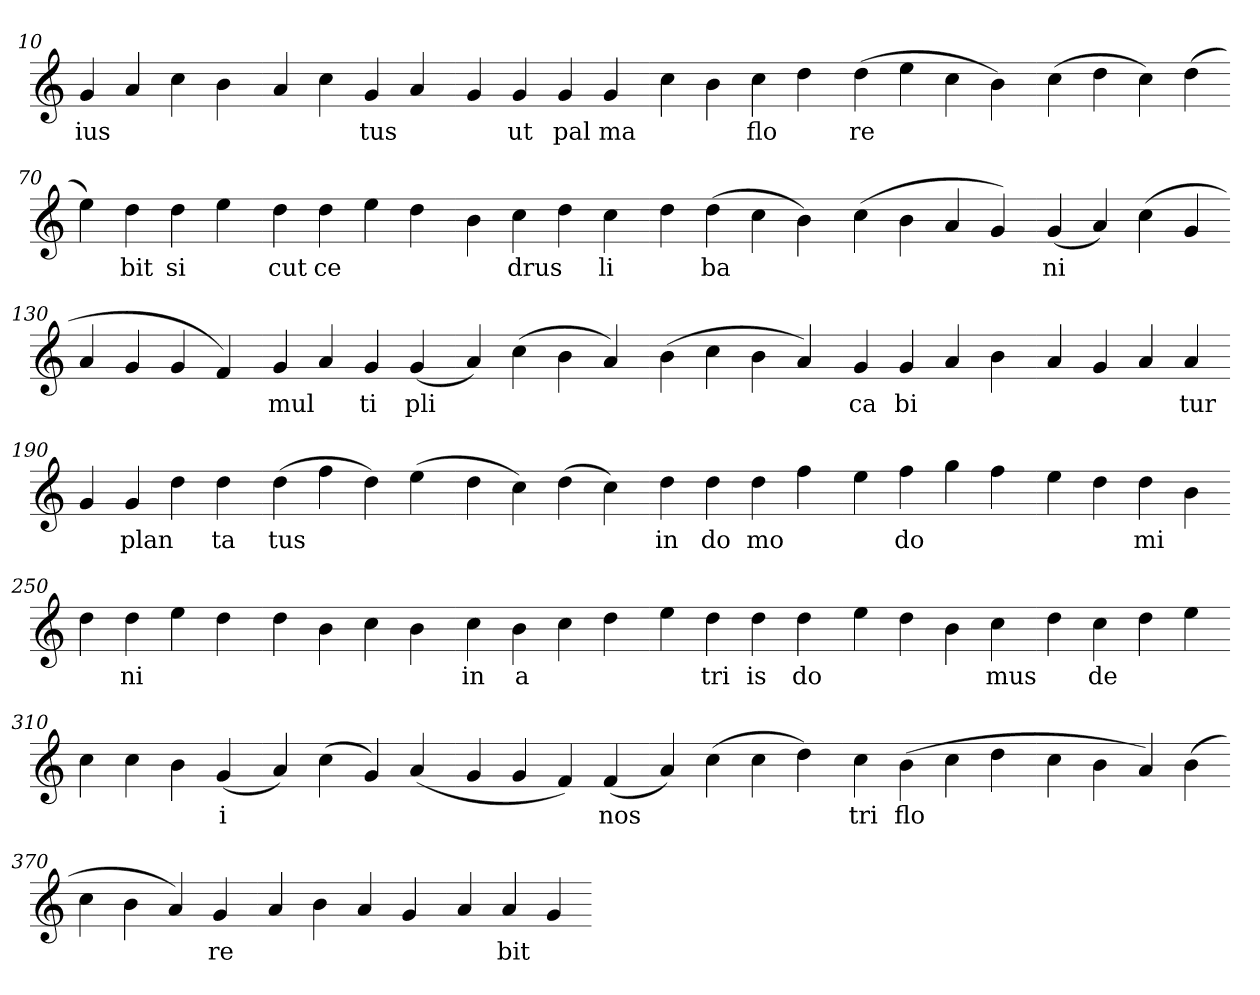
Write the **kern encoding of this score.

**kern	**text
*part1	*part1
*staff1	*staff1
*clefG2	*
=10.	=10.
4g	ius
4a	.
4cc	.
4b	.
=20.-	=20.-
4a	.
4cc	.
4g	tus
4a	.
=30.-	=30.-
4g	.
4g	ut
4g	pal
4g	ma
=40.-	=40.-
4cc	.
4b	.
4cc	flo
4dd	.
=50.-	=50.-
(>4dd	re
4ee	.
4cc	.
4b)	.
=60.-	=60.-
(>4cc	.
4dd	.
4cc)	.
(>4dd	.
=70.-	=70.-
4ee)	.
4dd	bit
4dd	si
4ee	.
=80.-	=80.-
4dd	cut
4dd	ce
4ee	.
4dd	.
=90.-	=90.-
4b	.
4cc	drus
4dd	.
4cc	li
=100.-	=100.-
4dd	.
(>4dd	ba
4cc	.
4b)	.
=110.-	=110.-
(>4cc	.
4b	.
4a	.
4g)	.
=120.-	=120.-
(>4g	ni
4a)	.
(>4cc	.
4g	.
=130.-	=130.-
4a	.
4g	.
4g	.
4f)	.
=140.-	=140.-
4g	mul
4a	.
4g	ti
(>4g	pli
=150.-	=150.-
4a)	.
(>4cc	.
4b	.
4a)	.
=160.-	=160.-
(>4b	.
4cc	.
4b	.
4a)	.
=170.-	=170.-
4g	ca
4g	bi
4a	.
4b	.
=180.-	=180.-
4a	.
4g	.
4a	.
4a	tur
=190.-	=190.-
4g	.
4g	plan
4dd	.
4dd	ta
=200.-	=200.-
(>4dd	tus
4ff	.
4dd)	.
(>4ee	.
=210.-	=210.-
4dd	.
4cc)	.
(>4dd	.
4cc)	.
=220.-	=220.-
4dd	in
4dd	do
4dd	mo
4ff	.
=230.-	=230.-
4ee	.
4ff	do
4gg	.
4ff	.
=240.-	=240.-
4ee	.
4dd	.
4dd	mi
4b	.
=250.-	=250.-
4dd	.
4dd	ni
4ee	.
4dd	.
=260.-	=260.-
4dd	.
4b	.
4cc	.
4b	.
=270.-	=270.-
4cc	in
4b	a
4cc	.
4dd	.
=280.-	=280.-
4ee	.
4dd	tri
4dd	is
4dd	do
=290.-	=290.-
4ee	.
4dd	.
4b	.
4cc	mus
=300.-	=300.-
4dd	.
4cc	de
4dd	.
4ee	.
=310.-	=310.-
4cc	.
4cc	.
4b	.
(>4g	i
=320.-	=320.-
4a)	.
(>4cc	.
4g)	.
(>4a	.
=330.-	=330.-
4g	.
4g	.
4f)	.
(>4f	nos
=340.-	=340.-
4a)	.
(>4cc	.
4cc	.
4dd)	.
=350.-	=350.-
4cc	tri
(>4b	flo
4cc	.
4dd	.
=360.-	=360.-
4cc	.
4b	.
4a)	.
(>4b	.
=370.-	=370.-
4cc	.
4b	.
4a)	.
4g	re
=380.-	=380.-
4a	.
4b	.
4a	.
4g	.
=390.-	=390.-
4a	.
4a	bit
4g	.
=-	=-
*-	*-
